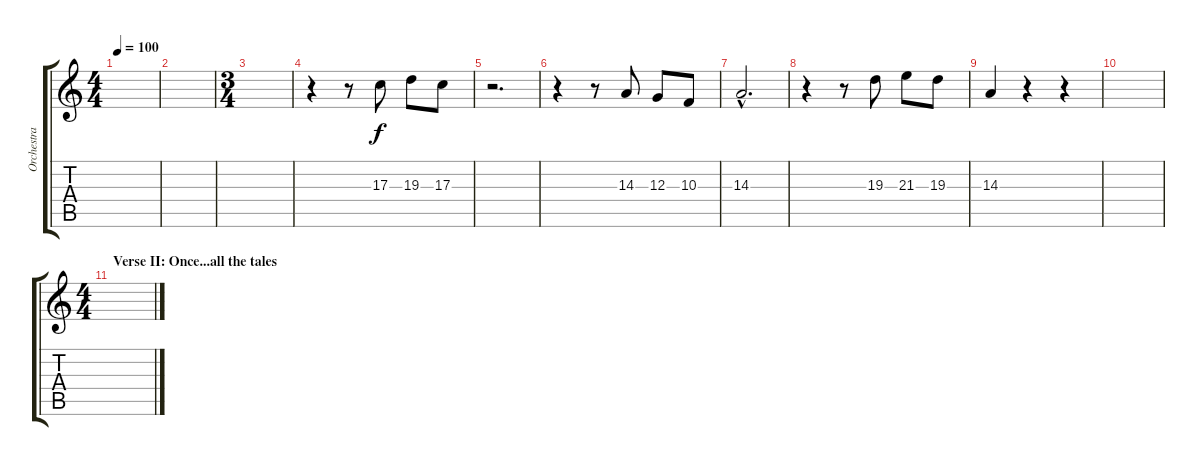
\track ("Orchestra hit" "Orchestra ") {instrument orchestrahit}
\staff {score tabs}
\tuning (E4 B3 G3 D3 A2 E2) {hide}
\ts (4 4)
\tempo 100
\clef g2
\ks c
|
|
\ts (3 4)
|
r.4 r.8 17.3.8 19.3.8 17.3.8 |
r.2{d} |
r.4 r.8 14.3.8 12.3.8 10.3.8 |
14.3{hac}.2{d} |
r.4 r.8 19.3.8 21.3.8 19.3.8 |
14.3.4 r.4 r.4 |
|
\ts (4 4)
\section ("" "Verse II: Once...all the tales")
